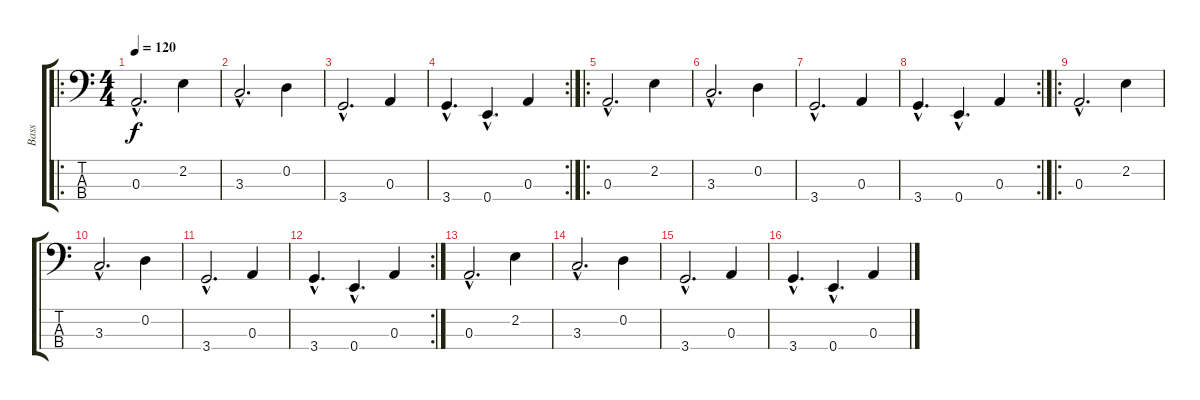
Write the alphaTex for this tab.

\track ("Bass" "Bass") {instrument electricbassfinger}
\staff {score tabs}
\tuning (G2 D2 A1 E1) {hide}
\ro
\ts (4 4)
\tempo 120
\clef f4
\ks c
0.3{hac}.2{d dy f instrument electricbassfinger} 2.2.4 |
3.3{hac}.2{d} 0.2.4 |
3.4{hac}.2{d} 0.3.4 |
\rc 2
3.4{hac}.4{d} 0.4{hac}.4{d} 0.3.4 |
\ro
0.3{hac}.2{d} 2.2.4 |
3.3{hac}.2{d} 0.2.4 |
3.4{hac}.2{d} 0.3.4 |
\rc 2
3.4{hac}.4{d} 0.4{hac}.4{d} 0.3.4 |
\ro
0.3{hac}.2{d} 2.2.4 |
3.3{hac}.2{d} 0.2.4 |
3.4{hac}.2{d} 0.3.4 |
\rc 2
3.4{hac}.4{d} 0.4{hac}.4{d} 0.3.4 |
0.3{hac}.2{d} 2.2.4 |
3.3{hac}.2{d} 0.2.4 |
3.4{hac}.2{d} 0.3.4 |
3.4{hac}.4{d} 0.4{hac}.4{d} 0.3.4
